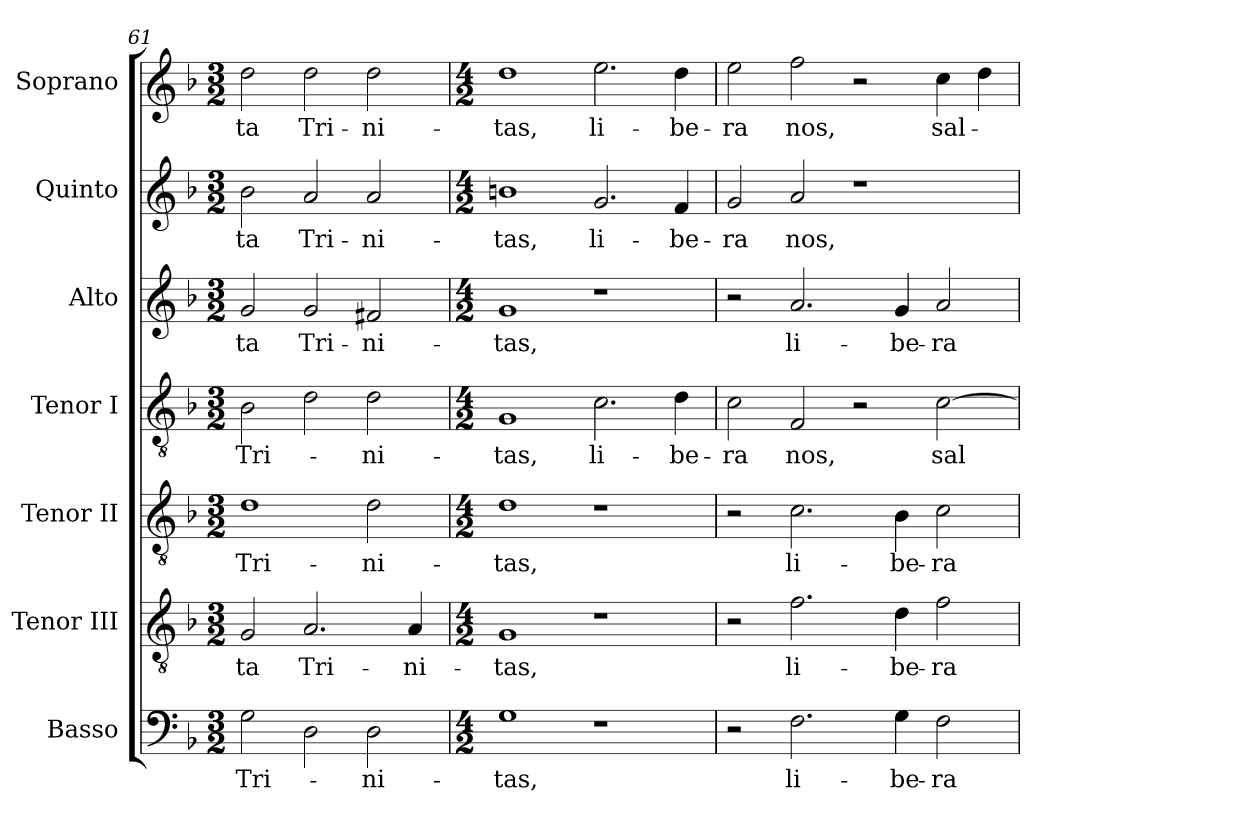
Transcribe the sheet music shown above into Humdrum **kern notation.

**kern	**text	**kern	**text	**kern	**text	**kern	**text	**kern	**text	**kern	**text	**kern	**text
*part7	*part7	*part6	*part6	*part5	*part5	*part4	*part4	*part3	*part3	*part2	*part2	*part1	*part1
*staff7	*staff7	*staff6	*staff6	*staff5	*staff5	*staff4	*staff4	*staff3	*staff3	*staff2	*staff2	*staff1	*staff1
*I"Basso	*	*I"Tenor III	*	*I"Tenor II	*	*I"Tenor I	*	*I"Alto	*	*I"Quinto	*	*I"Soprano	*
*I'B.	*	*I'T 3.	*	*I'T 2.	*	*I'T 1.	*	*I'A.	*	*I'Q.	*	*I'S.	*
*clefF4	*	*clefGv2	*	*clefGv2	*	*clefGv2	*	*clefG2	*	*clefG2	*	*clefG2	*
*	*	*ITrd7c12	*	*ITrd7c12	*	*ITrd7c12	*	*	*	*	*	*	*
*k[b-]	*	*k[b-]	*	*k[b-]	*	*k[b-]	*	*k[b-]	*	*k[b-]	*	*k[b-]	*
*F:	*	*F:	*	*F:	*	*F:	*	*F:	*	*F:	*	*F:	*
*M3/2	*	*M3/2	*	*M3/2	*	*M3/2	*	*M3/2	*	*M3/2	*	*M3/2	*
=61	=61	=61	=61	=61	=61	=61	=61	=61	=61	=61	=61	=61	=61
!	!LO:LY:b:color=#000000	!	!	!	!	!	!	!	!	!	!	!	!
!	!	!	!LO:LY:b:color=#000000	!	!	!	!	!	!	!	!	!	!
!	!	!	!	!	!LO:LY:b:color=#000000	!	!	!	!	!	!	!	!
!	!	!	!	!	!	!	!LO:LY:b:color=#000000	!	!	!	!	!	!
!	!	!	!	!	!	!	!	!	!LO:LY:b:color=#000000	!	!	!	!
!	!	!	!	!	!	!	!	!	!	!	!LO:LY:b:color=#000000	!	!
!	!	!	!	!	!	!	!	!	!	!	!	!	!LO:LY:b:color=#000000
2Gi\	Tri-	2GGi/	-ta	1Di	Tri-	2BB-i\	Tri-	2gi/	-ta	2b-i\	-ta	2ddi\	-ta
!	!	!	!LO:LY:b:color=#000000	!	!	!	!	!	!	!	!	!	!
!	!	!	!	!	!	!	!	!	!LO:LY:b:color=#000000	!	!	!	!
!	!	!	!	!	!	!	!	!	!	!	!LO:LY:b:color=#000000	!	!
!	!	!	!	!	!	!	!	!	!	!	!	!	!LO:LY:b:color=#000000
2Di\	.	2.AAi/	Tri-	.	.	2Di\	.	2gi/	Tri-	2ai/	Tri-	2ddi\	Tri-
!	!LO:LY:b:color=#000000	!	!	!	!	!	!	!	!	!	!	!	!
!	!	!	!	!	!LO:LY:b:color=#000000	!	!	!	!	!	!	!	!
!	!	!	!	!	!	!	!LO:LY:b:color=#000000	!	!	!	!	!	!
!	!	!	!	!	!	!	!	!	!LO:LY:b:color=#000000	!	!	!	!
!	!	!	!	!	!	!	!	!	!	!	!LO:LY:b:color=#000000	!	!
!	!	!	!	!	!	!	!	!	!	!	!	!	!LO:LY:b:color=#000000
2Di\	-ni-	.	.	2Di\	-ni-	2Di\	-ni-	2f#Xi/	-ni-	2ai/	-ni-	2ddi\	-ni-
!	!	!	!LO:LY:b:color=#000000	!	!	!	!	!	!	!	!	!	!
.	.	4AAi/	-ni-	.	.	.	.	.	.	.	.	.	.
=62	=62	=62	=62	=62	=62	=62	=62	=62	=62	=62	=62	=62	=62
*M4/2	*	*M4/2	*	*M4/2	*	*M4/2	*	*M4/2	*	*M4/2	*	*M4/2	*
!	!LO:LY:b:color=#000000	!	!	!	!	!	!	!	!	!	!	!	!
!	!	!	!LO:LY:b:color=#000000	!	!	!	!	!	!	!	!	!	!
!	!	!	!	!	!LO:LY:b:color=#000000	!	!	!	!	!	!	!	!
!	!	!	!	!	!	!	!LO:LY:b:color=#000000	!	!	!	!	!	!
!	!	!	!	!	!	!	!	!	!LO:LY:b:color=#000000	!	!	!	!
!	!	!	!	!	!	!	!	!	!	!	!LO:LY:b:color=#000000	!	!
!	!	!	!	!	!	!	!	!	!	!	!	!	!LO:LY:b:color=#000000
1Gi	-tas,	1GGi	-tas,	1Di	-tas,	1GGi	-tas,	1gi	-tas,	1bni	-tas,	1ddi	-tas,
!	!	!	!	!	!	!	!LO:LY:b:color=#000000	!	!	!	!	!	!
!	!	!	!	!	!	!	!	!	!	!	!LO:LY:b:color=#000000	!	!
!	!	!	!	!	!	!	!	!	!	!	!	!	!LO:LY:b:color=#000000
1r	.	1r	.	1r	.	2.Ci\	li-	1r	.	2.gi/	li-	2.eei\	li-
!	!	!	!	!	!	!	!LO:LY:b:color=#000000	!	!	!	!	!	!
!	!	!	!	!	!	!	!	!	!	!	!LO:LY:b:color=#000000	!	!
!	!	!	!	!	!	!	!	!	!	!	!	!	!LO:LY:b:color=#000000
.	.	.	.	.	.	4Di\	-be-	.	.	4fi/	-be-	4ddi\	-be-
!!LO:PB:g=z
=63	=63	=63	=63	=63	=63	=63	=63	=63	=63	=63	=63	=63	=63
!	!	!	!	!	!	!	!LO:LY:b:color=#000000	!	!	!	!	!	!
!	!	!	!	!	!	!	!	!	!	!	!LO:LY:b:color=#000000	!	!
!	!	!	!	!	!	!	!	!	!	!	!	!	!LO:LY:b:color=#000000
2r	.	2r	.	2r	.	2Ci\	-ra	2r	.	2gi/	-ra	2eei\	-ra
!	!LO:LY:b:color=#000000	!	!	!	!	!	!	!	!	!	!	!	!
!	!	!	!LO:LY:b:color=#000000	!	!	!	!	!	!	!	!	!	!
!	!	!	!	!	!LO:LY:b:color=#000000	!	!	!	!	!	!	!	!
!	!	!	!	!	!	!	!LO:LY:b:color=#000000	!	!	!	!	!	!
!	!	!	!	!	!	!	!	!	!LO:LY:b:color=#000000	!	!	!	!
!	!	!	!	!	!	!	!	!	!	!	!LO:LY:b:color=#000000	!	!
!	!	!	!	!	!	!	!	!	!	!	!	!	!LO:LY:b:color=#000000
2.Fi\	li-	2.Fi\	li-	2.Ci\	li-	2FFi/	nos,	2.ai/	li-	2ai/	nos,	2ffi\	nos,
.	.	.	.	.	.	2r	.	.	.	1r	.	2r	.
!	!LO:LY:b:color=#000000	!	!	!	!	!	!	!	!	!	!	!	!
!	!	!	!LO:LY:b:color=#000000	!	!	!	!	!	!	!	!	!	!
!	!	!	!	!	!LO:LY:b:color=#000000	!	!	!	!	!	!	!	!
!	!	!	!	!	!	!	!	!	!LO:LY:b:color=#000000	!	!	!	!
4Gi\	-be-	4Di\	-be-	4BB-i\	-be-	.	.	4gi/	-be-	.	.	.	.
!	!LO:LY:b:color=#000000	!	!	!	!	!	!	!	!	!	!	!	!
!	!	!	!LO:LY:b:color=#000000	!	!	!	!	!	!	!	!	!	!
!	!	!	!	!	!LO:LY:b:color=#000000	!	!	!	!	!	!	!	!
!	!	!	!	!	!	!	!LO:LY:b:color=#000000	!	!	!	!	!	!
!	!	!	!	!	!	!	!	!	!LO:LY:b:color=#000000	!	!	!	!
!	!	!	!	!	!	!	!	!	!	!	!	!	!LO:LY:b:color=#000000
2Fi\	-ra	2Fi\	-ra	2Ci\	-ra	[2Ci\	sal-	2ai/	-ra	.	.	4cci\	sal-
.	.	.	.	.	.	.	.	.	.	.	.	4ddi\	.
=	=	=	=	=	=	=	=	=	=	=	=	=	=
*-	*-	*-	*-	*-	*-	*-	*-	*-	*-	*-	*-	*-	*-
